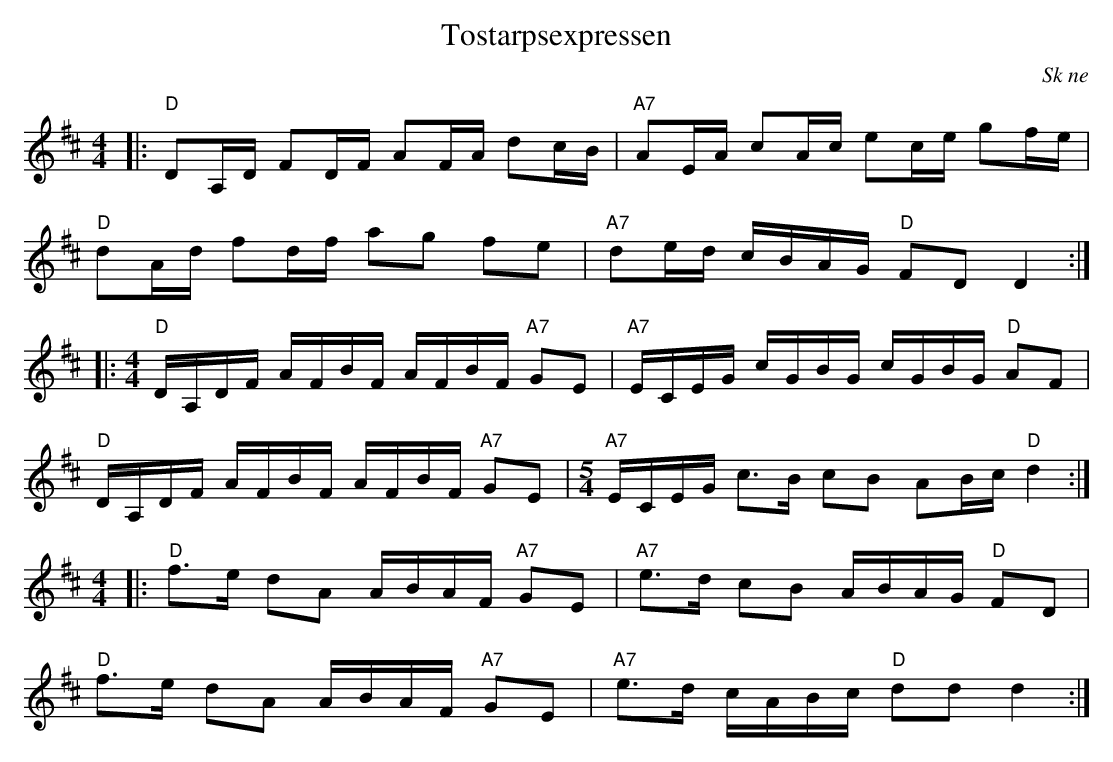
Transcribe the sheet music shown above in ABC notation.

X:1
T:Tostarpsexpressen
O:Sk ne
M:4/4
K:D
|: "D"DA,/D/ FD/F/ AF/A/ dc/B/| "A7"AE/A/ cA/c/ ec/e/ gf/e/ |
"D"dA/d/ fd/f/ ag fe | "A7"de/d/ c/B/A/G/ "D"FDD2 :|
|:[M:4/4] "D"D/A,/D/F/ A/F/B/F/ A/F/B/F/ "A7"GE| "A7"E/C/E/G/ c/G/B/G/ c/G/B/G/ "D"AF |
"D"D/A,/D/F/ A/F/B/F/ A/F/B/F/ "A7"GE|[M:5/4] "A7"E/C/E/G/ c>B cB AB/c/ "D"d2 :|
[M:4/4]|: "D"f>e dA A/B/A/F/ "A7"GE | "A7"e>d cB A/B/A/G/ "D"FD |
"D" f>e dA A/B/A/F/ "A7"GE | "A7"e>d c/A/B/c/ "D"ddd2 :|
